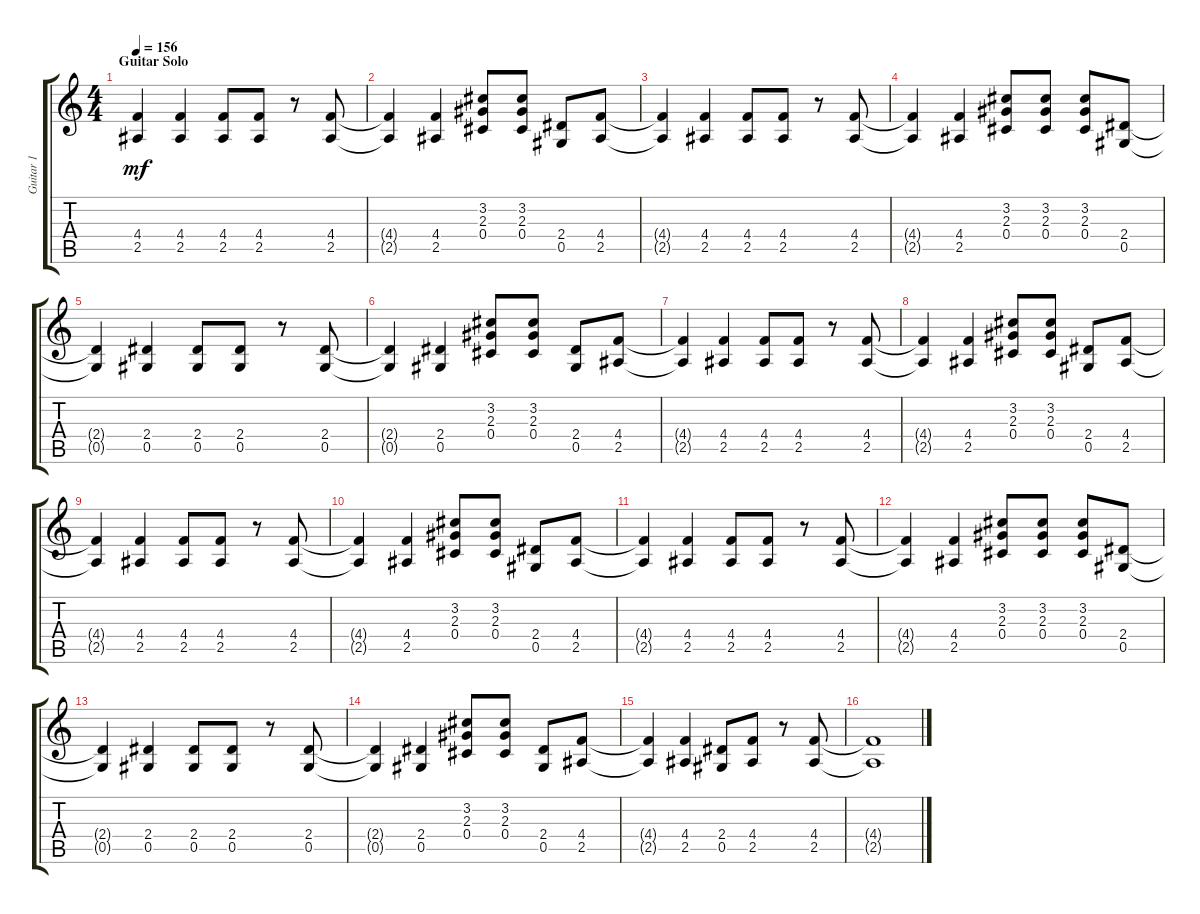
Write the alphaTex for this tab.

\track ("Guitar 1" "Guitar 1") {instrument distortionguitar}
\staff {score tabs}
\tuning (Eb4 Bb3 Gb3 Db3 Ab2 Eb2) {hide}
\ts (4 4)
\section ("" "Guitar Solo")
\tempo 156
\clef g2
\ks c
(4.4{t} 2.5{t}).4{dy mf} (4.4 2.5).4 (4.4 2.5).8 (4.4 2.5).8 r.8 (4.4 2.5).8 |
(4.4{t} 2.5{t}).4 (4.4 2.5).4 (3.2 2.3 0.4).8 (3.2 2.3 0.4).8 (2.4 0.5).8 (4.4 2.5).8 |
(4.4{t} 2.5{t}).4 (4.4 2.5).4 (4.4 2.5).8 (4.4 2.5).8 r.8 (4.4 2.5).8 |
(4.4{t} 2.5{t}).4 (4.4 2.5).4 (3.2 2.3 0.4).8 (3.2 2.3 0.4).8 (3.2 2.3 0.4).8 (2.4 0.5).8 |
(2.4{t} 0.5{t}).4 (2.4 0.5).4 (2.4 0.5).8 (2.4 0.5).8 r.8 (2.4 0.5).8 |
(2.4{t} 0.5{t}).4 (2.4 0.5).4 (3.2 2.3 0.4).8 (3.2 2.3 0.4).8 (2.4 0.5).8 (4.4 2.5).8 |
(4.4{t} 2.5{t}).4 (4.4 2.5).4 (4.4 2.5).8 (4.4 2.5).8 r.8 (4.4 2.5).8 |
(4.4{t} 2.5{t}).4 (4.4 2.5).4 (3.2 2.3 0.4).8 (3.2 2.3 0.4).8 (2.4 0.5).8 (4.4 2.5).8 |
(4.4{t} 2.5{t}).4 (4.4 2.5).4 (4.4 2.5).8 (4.4 2.5).8 r.8 (4.4 2.5).8 |
(4.4{t} 2.5{t}).4 (4.4 2.5).4 (3.2 2.3 0.4).8 (3.2 2.3 0.4).8 (2.4 0.5).8 (4.4 2.5).8 |
(4.4{t} 2.5{t}).4 (4.4 2.5).4 (4.4 2.5).8 (4.4 2.5).8 r.8 (4.4 2.5).8 |
(4.4{t} 2.5{t}).4 (4.4 2.5).4 (3.2 2.3 0.4).8 (3.2 2.3 0.4).8 (3.2 2.3 0.4).8 (2.4 0.5).8 |
(2.4{t} 0.5{t}).4 (2.4 0.5).4 (2.4 0.5).8 (2.4 0.5).8 r.8 (2.4 0.5).8 |
(2.4{t} 0.5{t}).4 (2.4 0.5).4 (3.2 2.3 0.4).8 (3.2 2.3 0.4).8 (2.4 0.5).8 (4.4 2.5).8 |
(4.4{t} 2.5{t}).4 (4.4 2.5).4 (2.4 0.5).8 (4.4 2.5).8 r.8 (4.4 2.5).8 |
(4.4{t} 2.5{t}).1
